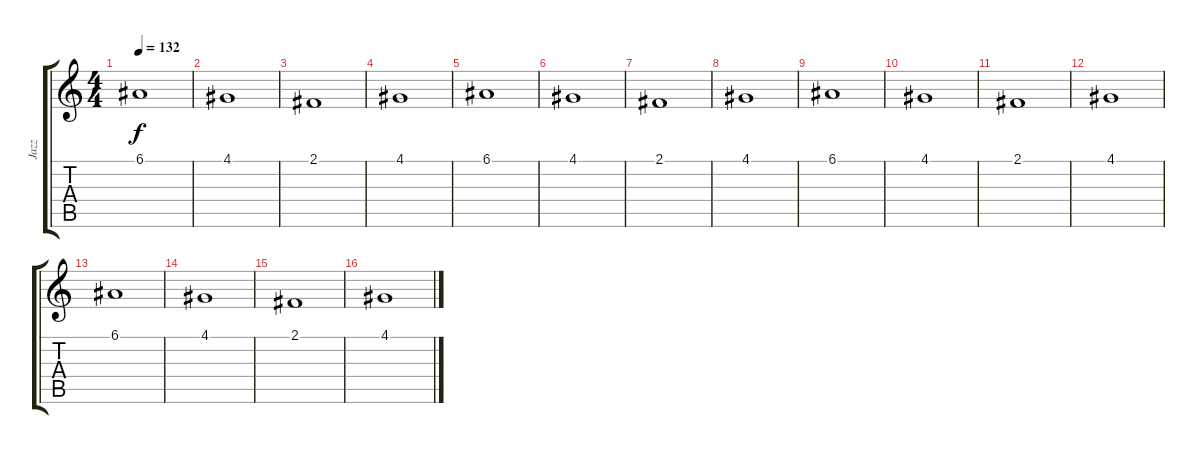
\track ("Jazz" "Jazz") {instrument synthvoice}
\staff {score tabs}
\tuning (E4 B3 G3 D3 A2 E2) {hide}
\ts (4 4)
\tempo 132
\clef g2
\ks c
6.1.1{dy f} |
4.1.1 |
2.1.1 |
4.1.1 |
6.1.1 |
4.1.1 |
2.1.1 |
4.1.1 |
6.1.1 |
4.1.1 |
2.1.1 |
4.1.1 |
6.1.1 |
4.1.1 |
2.1.1 |
4.1.1
